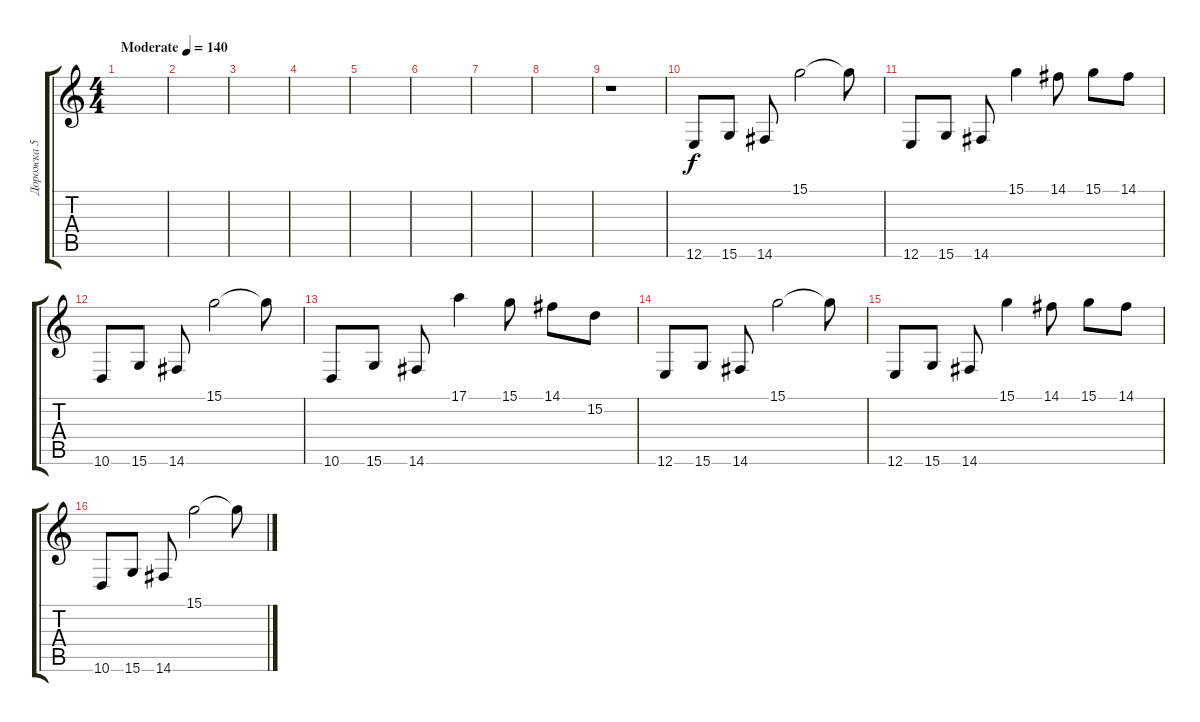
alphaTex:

\track ("Дорожка 5" "Дорожка 5") {instrument acousticgrandpiano}
\staff {score tabs}
\tuning (E4 B3 G3 D3 A2 E2) {hide}
\ts (4 4)
\tempo (140 "Moderate")
\clef g2
\ks c
|
|
|
|
|
|
|
|
r.1 |
12.6.8 15.6.8 14.6.8 15.1.2 15.1{t}.8 |
12.6.8 15.6.8 14.6.8 15.1.4 14.1.8 15.1.8 14.1.8 |
10.6.8 15.6.8 14.6.8 15.1.2 15.1{t}.8 |
10.6.8 15.6.8 14.6.8 17.1.4 15.1.8 14.1.8 15.2.8 |
12.6.8 15.6.8 14.6.8 15.1.2 15.1{t}.8 |
12.6.8 15.6.8 14.6.8 15.1.4 14.1.8 15.1.8 14.1.8 |
10.6.8 15.6.8 14.6.8 15.1.2 15.1{t}.8
